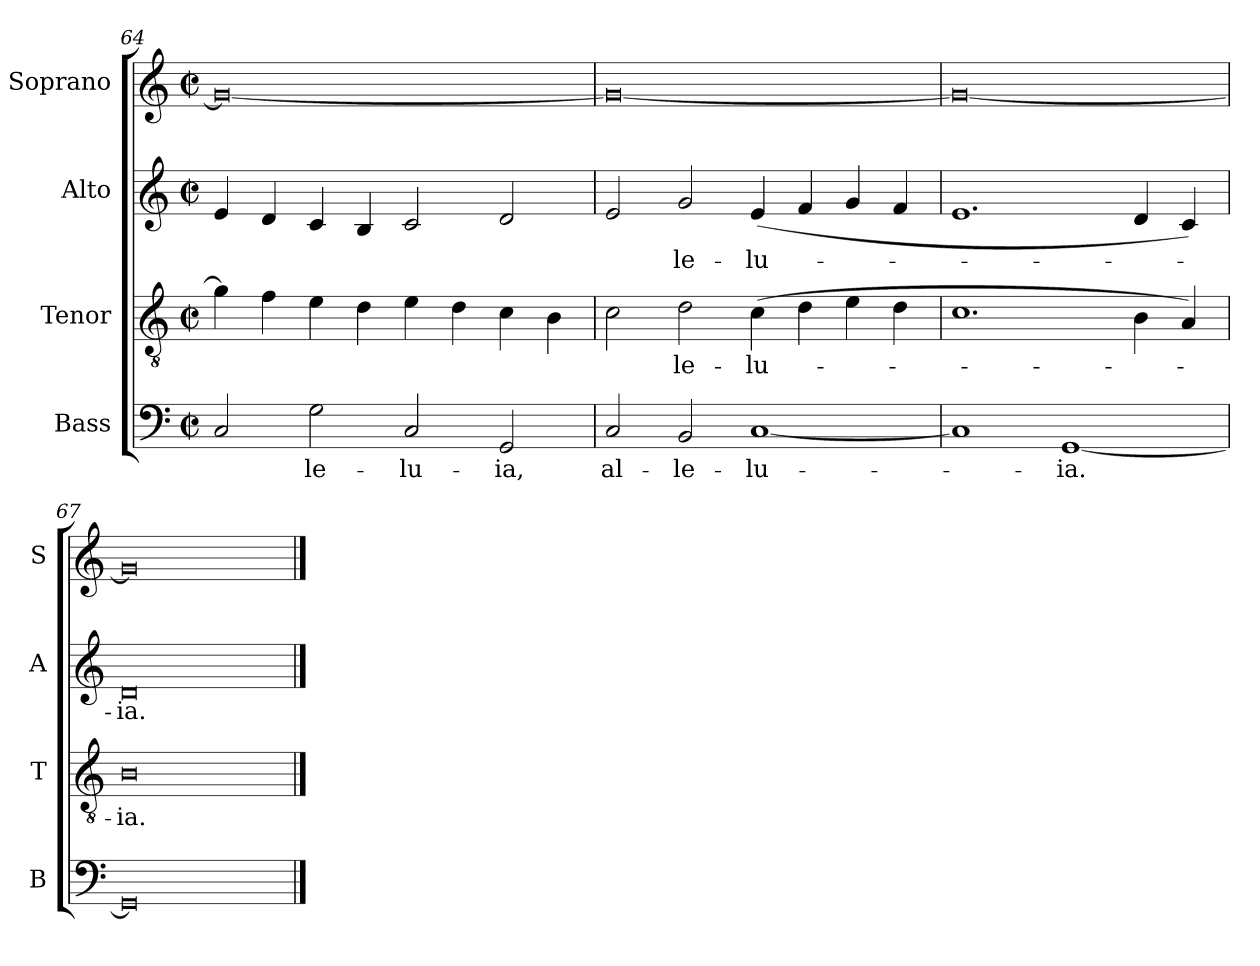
**kern	**text	**kern	**text	**kern	**text	**kern
*part4	*part4	*part3	*part3	*part2	*part2	*part1
*staff4	*staff4	*staff3	*staff3	*staff2	*staff2	*staff1
*I"Bass	*	*I"Tenor	*	*I"Alto	*	*I"Soprano
*I'B	*	*I'T	*	*I'A	*	*I'S
*clefF4	*	*clefGv2	*	*clefG2	*	*clefG2
*k[]	*	*k[]	*	*k[]	*	*k[]
*C:	*	*C:	*	*C:	*	*C:
*M4/2	*	*M4/2	*	*M4/2	*	*M4/2
*met(c|)	*	*met(c|)	*	*met(c|)	*	*met(c|)
=64	=64	=64	=64	=64	=64	=64
2C	.	4g]	.	4e	.	0g_
.	.	4f	.	4d	.	.
!	!LO:LY:b	!	!	!	!	!
2G	le-	4e	.	4c	.	.
.	.	4d	.	4B	.	.
!	!LO:LY:b	!	!	!	!	!
2C	-lu-	4e	.	2c	.	.
.	.	4d	.	.	.	.
!	!LO:LY:b	!	!	!	!	!
2GG	-ia,	4c	.	2d	.	.
.	.	4B	.	.	.	.
=65	=65	=65	=65	=65	=65	=65
!	!LO:LY:b	!	!	!	!	!
2C	al-	2c	.	2e	.	0g_
!	!LO:LY:b	!	!LO:LY:b	!	!LO:LY:b	!
2BB	-le-	2d	le-	2g	le-	.
!	!LO:LY:b	!	!LO:LY:b	!	!LO:LY:b	!
[1C	-lu-	(>4c	-lu-	(<4e	-lu-	.
.	.	4d	.	4f	.	.
.	.	4e	.	4g	.	.
.	.	4d	.	4f	.	.
=66	=66	=66	=66	=66	=66	=66
1C]	.	1.c	.	1.e	.	0g_
!	!LO:LY:b	!	!	!	!	!
[1GG	ia.	.	.	.	.	.
.	.	4B	.	4d	.	.
.	.	4A)	.	4c)	.	.
=67	=67	=67	=67	=67	=67	=67
!	!	!	!LO:LY:b	!	!LO:LY:b	!
0GG]	.	0B	ia.	0d	ia.	0g]
==	==	==	==	==	==	==
*-	*-	*-	*-	*-	*-	*-
